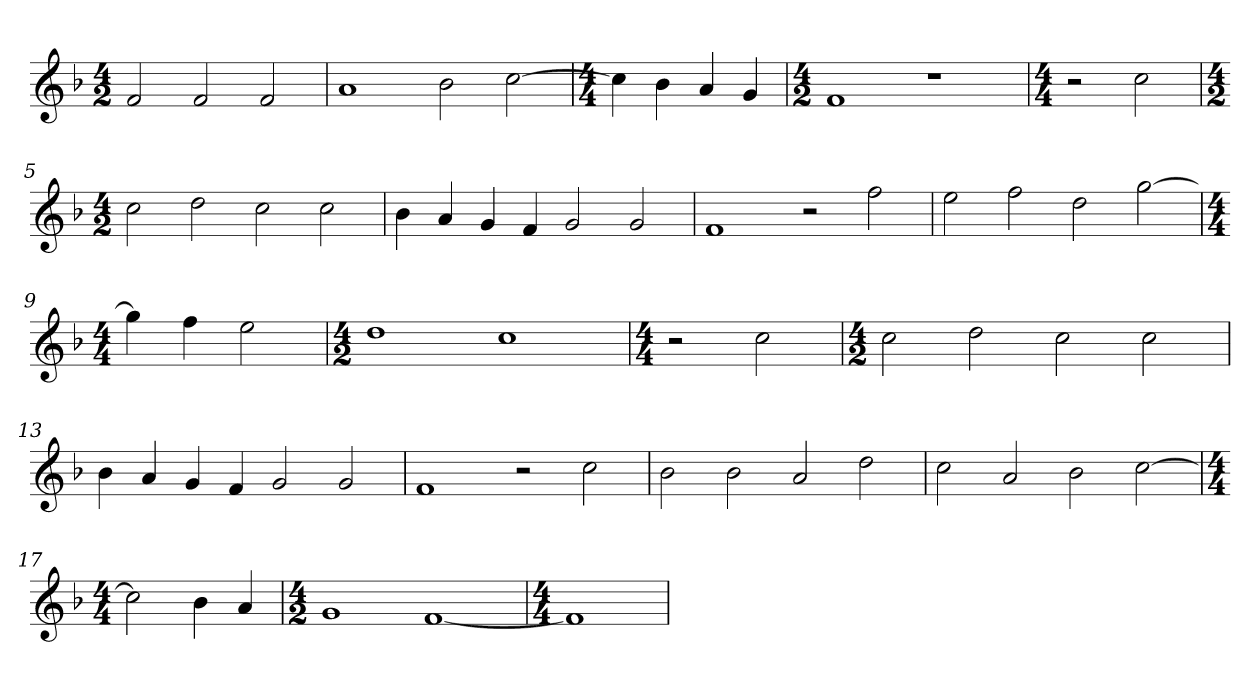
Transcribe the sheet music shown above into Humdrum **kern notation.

**kern
*part1
*staff1
*clefG2
*k[b-]
*F:
*M4/2
=
2f
2f
2f
=1
1a
2b-
[2cc
=2
*M4/4
4cc]
4b-
4a
4g
=3
*M4/2
1f
1r
=4
*M4/4
2r
2cc
=5
*M4/2
2cc
2dd
2cc
2cc
=6
4b-
4a
4g
4f
2g
2g
=7
1f
2r
2ff
=8
2ee
2ff
2dd
[2gg
=9
*M4/4
4gg]
4ff
2ee
=10
*M4/2
1dd
1cc
=11
*M4/4
2r
2cc
=12
*M4/2
2cc
2dd
2cc
2cc
=13
4b-
4a
4g
4f
2g
2g
=14
1f
2r
2cc
=15
2b-
2b-
2a
2dd
=16
2cc
2a
2b-
[2cc
=17
*M4/4
2cc]
4b-
4a
=18
*M4/2
1g
[1f
=19
*M4/4
1f]
=
*-
